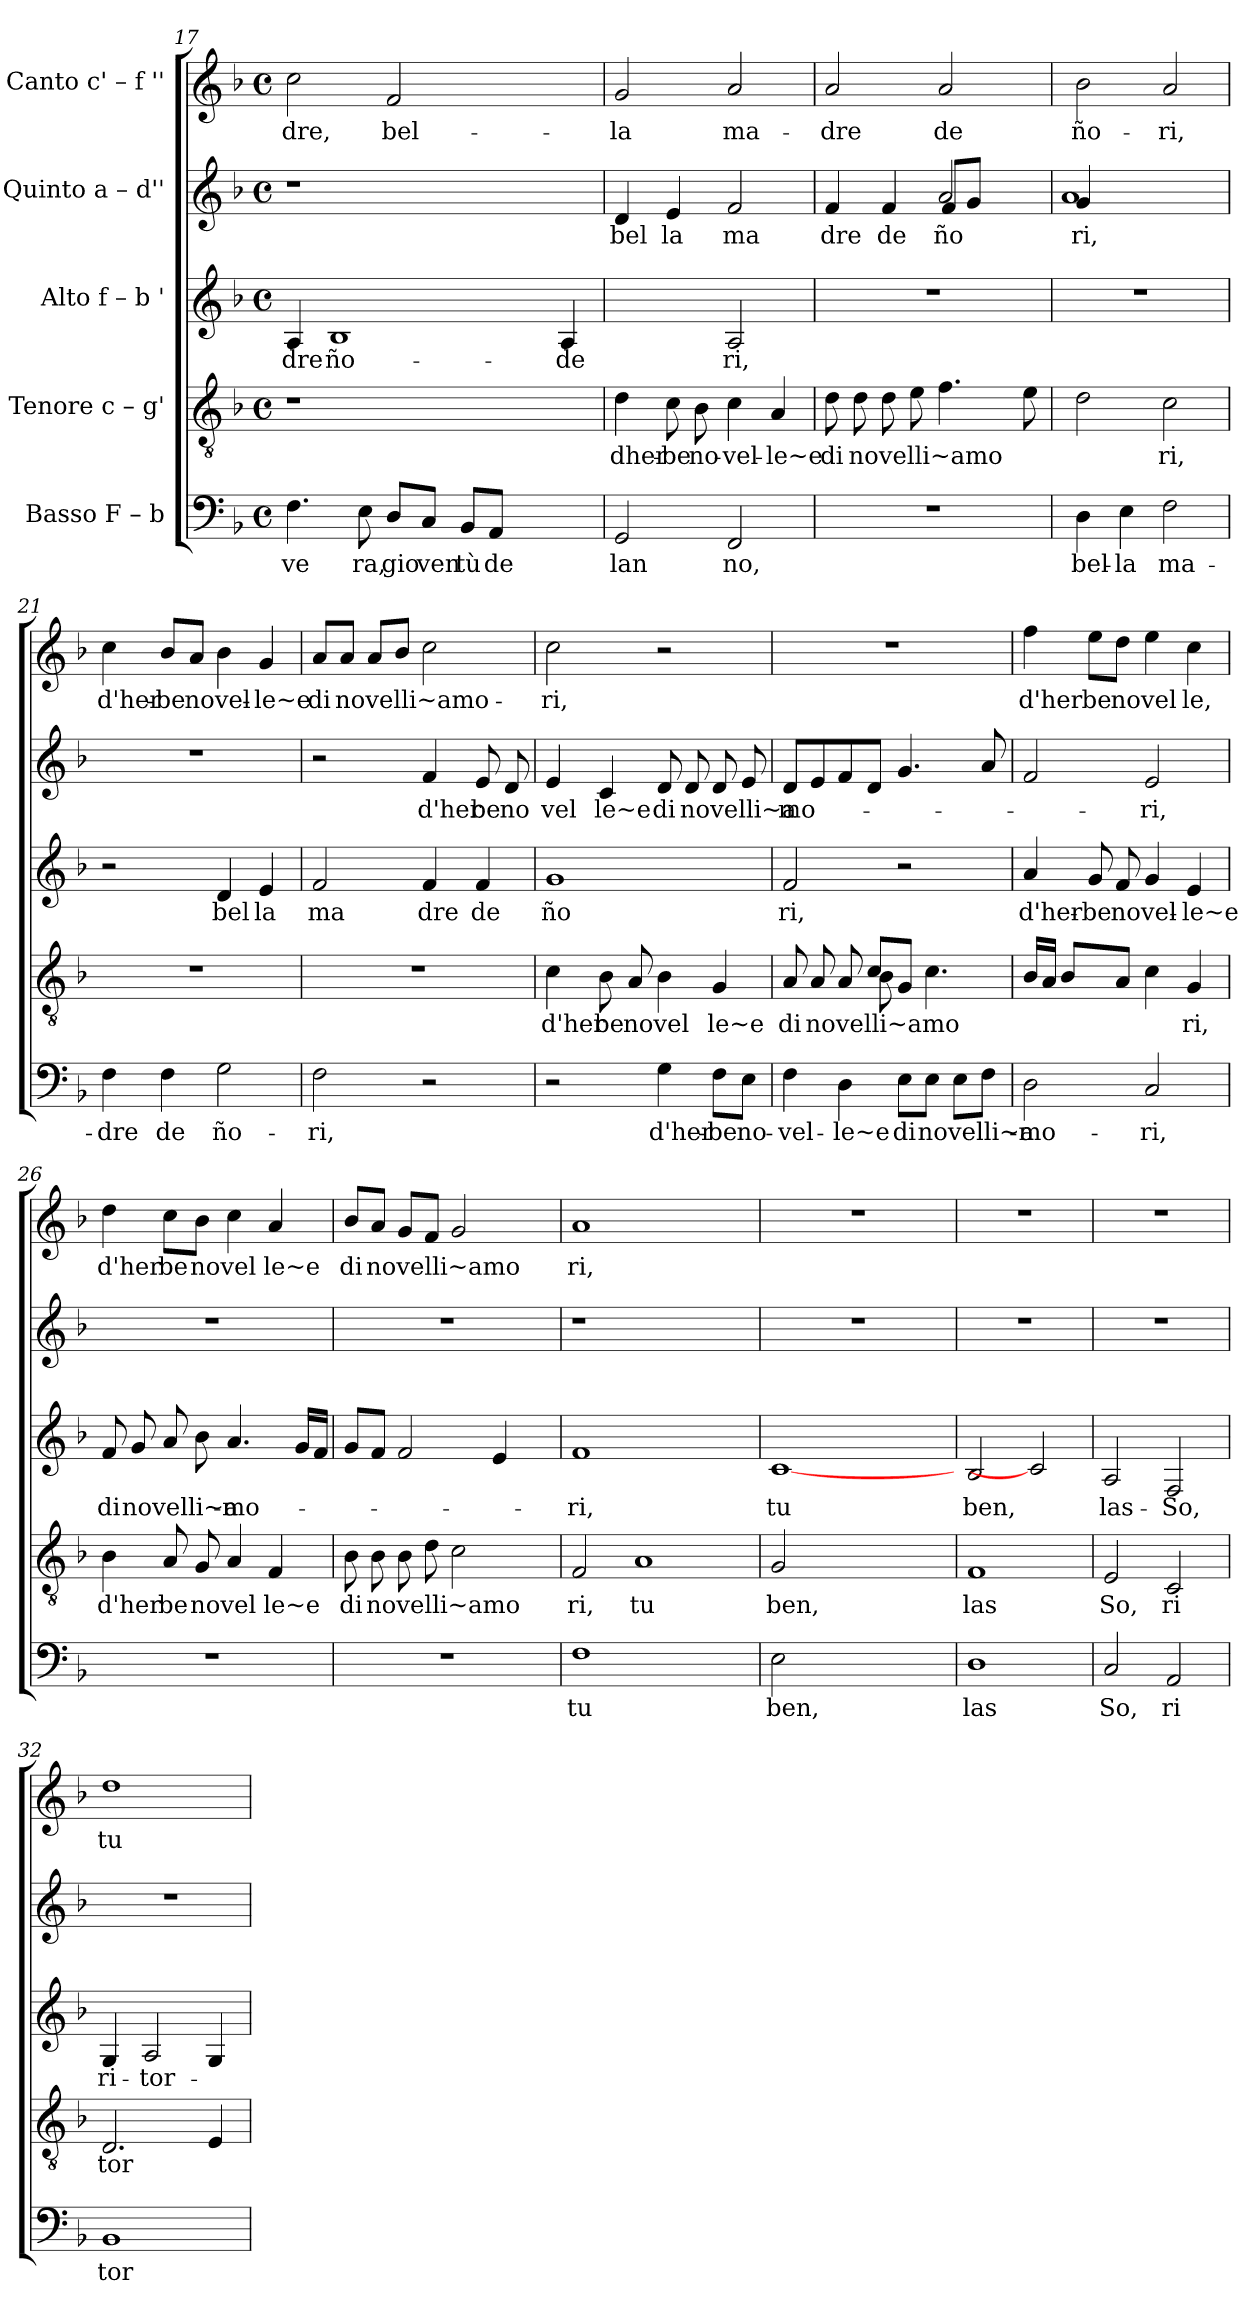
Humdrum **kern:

**kern	**text	**kern	**text	**kern	**text	**kern	**text	**kern	**text
*part5	*part5	*part4	*part4	*part3	*part3	*part2	*part2	*part1	*part1
*staff5	*staff5	*staff4	*staff4	*staff3	*staff3	*staff2	*staff2	*staff1	*staff1
*I"Basso  F – b	*	*I"Tenore  c – g'	*	*I"Alto  f – b '	*	*I"Quinto  a – d''	*	*I"Canto  c' – f ''	*
*clefF4	*	*clefGv2	*	*clefG2	*	*clefG2	*	*clefG2	*
*k[b-]	*	*k[b-]	*	*k[b-]	*	*k[b-]	*	*k[b-]	*
*F:	*	*F:	*	*F:	*	*F:	*	*F:	*
*M4/4	*	*M4/4	*	*M4/4	*	*M4/4	*	*M4/4	*
*met(c)	*	*met(c)	*	*met(c)	*	*met(c)	*	*met(c)	*
=17	=17	=17	=17	=17	=17	=17	=17	=17	=17
!	!LO:LY:b:cj	!	!	!	!LO:LY:b:cj	!	!	!	!LO:LY:b:cj
4.F\	ve	1r	.	4A/	-dre	1r	.	2cc\	-dre,
!	!	!	!	!	!LO:LY:b:cj	!	!	!	!
.	.	.	.	1B-	ño-	.	.	.	.
!	!LO:LY:b:cj	!	!	!	!	!	!	!	!
8E\	ra,	.	.	.	.	.	.	.	.
!	!LO:LY:b:cj	!	!	!	!	!	!	!	!LO:LY:b:cj
8D/L	gio	.	.	.	.	.	.	2f/	bel-
!	!LO:LY:b:cj	!	!	!	!	!	!	!	!
8C/J	ven	.	.	.	.	.	.	.	.
!	!LO:LY:b:cj	!	!	!	!	!	!	!	!
8BB-/L	tù	.	.	.	.	.	.	.	.
!	!LO:LY:b:cj	!	!	!	!	!	!	!	!
8AA/J	de	.	.	.	.	.	.	.	.
2ryy	.	2ryy	.	.	.	2ryy	.	2ryy	.
!	!	!	!	!	!LO:LY:b:cj	!	!	!	!
.	.	.	.	4A/	de	.	.	.	.
=18	=18	=18	=18	=18	=18	=18	=18	=18	=18
!	!LO:LY:b:cj	!	!LO:LY:b:cj	!	!	!	!LO:LY:b:cj	!	!LO:LY:b:cj
2GG/	lan	4d\	dher-	2ryy	.	4d/	bel	2g/	-la
!	!	!	!LO:LY:b:cj	!	!	!	!LO:LY:b:cj	!	!
.	.	8c\	-be	.	.	4e/	la	.	.
!	!	!	!LO:LY:b:cj	!	!	!	!	!	!
.	.	8B-\	no-	.	.	.	.	.	.
!	!LO:LY:b:cj	!	!LO:LY:b:cj	!	!LO:LY:b:cj	!	!LO:LY:b:cj	!	!LO:LY:b:cj
2FF/	no,	4c\	-vel-	2A/	-ri,	2f/	ma	2a/	ma-
!	!	!	!LO:LY:b:cj	!	!	!	!	!	!
.	.	4A/	-le~e	.	.	.	.	.	.
!!LO:LB:g=z
=19	=19	=19	=19	=19	=19	=19	=19	=19	=19
!	!	!	!LO:LY:b:cj	!	!	!	!LO:LY:b:cj	!	!LO:LY:b:cj
*	*	*	*	*	*	*^	*	*	*
1r	.	8d\	di	1r	.	4f/	2ryy	dre	2a/	-dre
!	!	!	!LO:LY:b	!	!	!	!	!	!	!
.	.	8d\	novelli~amo	.	.	.	.	.	.	.
!	!	!	!	!	!	!	!	!LO:LY:b:cj	!	!
.	.	8d\	.	.	.	4f/	.	de	.	.
.	.	8e\	.	.	.	.	.	.	.	.
!	!	!	!	!	!	!	!	!LO:LY:b	!	!LO:LY:b:cj
.	.	4.f\	.	.	.	2a/	8f/L	ño	2a/	de
.	.	.	.	.	.	.	8g/J	.	.	.
.	.	.	.	.	.	.	4ryy	.	.	.
.	.	8e\	.	.	.	.	.	.	.	.
=20	=20	=20	=20	=20	=20	=20	=20	=20	=20	=20
!	!LO:LY:b:cj	!	!	!	!	!	!	!LO:LY:b:cj	!	!LO:LY:b:cj
4D\	bel-	2d\	.	1r	.	4g/	1a	ri,	2b-\	ño-
!	!LO:LY:b:cj	!	!	!	!	!	!	!	!	!
4E\	-la	.	.	.	.	2.ryy	.	.	.	.
!	!LO:LY:b:cj	!	!LO:LY:b:cj	!	!	!	!	!	!	!LO:LY:b:cj
2F\	ma-	2c\	ri,	.	.	.	.	.	2a/	-ri,
*	*	*	*	*	*	*v	*v	*	*	*
=21	=21	=21	=21	=21	=21	=21	=21	=21	=21
!	!LO:LY:b:cj	!	!	!	!	!	!	!	!LO:LY:b:cj
4F\	-dre	1r	.	2r	.	1r	.	4cc\	d'her-
!	!LO:LY:b:cj	!	!	!	!	!	!	!	!LO:LY:b:cj
4F\	de	.	.	.	.	.	.	8b-/L	-be
!	!	!	!	!	!	!	!	!	!LO:LY:b
.	.	.	.	.	.	.	.	8a/J	novel-
!	!LO:LY:b:cj	!	!	!	!LO:LY:b:cj	!	!	!	!
2G\	ño-	.	.	4d/	bel	.	.	4b-\	.
!	!	!	!	!	!LO:LY:b:cj	!	!	!	!LO:LY:b:cj
.	.	.	.	4e/	la	.	.	4g/	-le~e
=22	=22	=22	=22	=22	=22	=22	=22	=22	=22
!	!LO:LY:b:cj	!	!	!	!LO:LY:b:cj	!	!	!	!LO:LY:b:cj
2F\	-ri,	1r	.	2f/	ma	2r	.	8a/L	di
!	!	!	!	!	!	!	!	!	!LO:LY:b
.	.	.	.	.	.	.	.	8a/J	novelli~amo-
.	.	.	.	.	.	.	.	8a/L	.
.	.	.	.	.	.	.	.	8b-/J	.
!	!	!	!	!	!LO:LY:b:cj	!	!LO:LY:b:cj	!	!
2r	.	.	.	4f/	dre	4f/	d'her	2cc\	.
!	!	!	!	!	!LO:LY:b:cj	!	!LO:LY:b:cj	!	!
.	.	.	.	4f/	de	8e/	be	.	.
!	!	!	!	!	!	!	!LO:LY:b:cj	!	!
.	.	.	.	.	.	8d/	no	.	.
=23	=23	=23	=23	=23	=23	=23	=23	=23	=23
!	!	!	!LO:LY:b:cj	!	!LO:LY:b:cj	!	!LO:LY:b:cj	!	!LO:LY:b:cj
2r	.	4c\	d'her	1g	ño	4e/	vel	2cc\	-ri,
!	!	!	!LO:LY:b:cj	!	!	!	!LO:LY:b:cj	!	!
.	.	8B-\	be	.	.	4c/	le~e	.	.
!	!	!	!LO:LY:b	!	!	!	!	!	!
.	.	8A/	novel	.	.	.	.	.	.
!	!LO:LY:b:cj	!	!	!	!	!	!LO:LY:b:cj	!	!
4G\	d'her-	4B-\	.	.	.	8d/	di	2r	.
!	!	!	!	!	!	!	!LO:LY:b	!	!
.	.	.	.	.	.	8d/	novelli~a	.	.
!	!LO:LY:b:cj	!	!LO:LY:b:cj	!	!	!	!	!	!
8F\L	-be	4G/	le~e	.	.	8d/	.	.	.
!	!LO:LY:b:cj	!	!	!	!	!	!	!	!
8E\J	no-	.	.	.	.	8e/	.	.	.
!!LO:LB:g=z
=24	=24	=24	=24	=24	=24	=24	=24	=24	=24
!	!LO:LY:b:cj	!	!LO:LY:b:cj	!	!LO:LY:b:cj	!	!LO:LY:b	!	!
*	*	*^	*	*	*	*	*	*	*
4F\	-vel-	8A/	4.ryy	di	2f/	ri,	8d/L	mo-	1r	.
!	!	!	!	!LO:LY:b	!	!	!	!	!	!
.	.	8A/	.	novelli~amo	.	.	8e/	.	.	.
!	!LO:LY:b:cj	!	!	!	!	!	!	!	!	!
4D\	-le~e	8A/	.	.	.	.	8f/	.	.	.
.	.	8c/L	8B-\	.	.	.	8d/J	.	.	.
!	!LO:LY:b:cj	!	!	!	!	!	!	!	!	!
8E\L	di	8G/J	8ryy	.	2r	.	4.g/	.	.	.
!	!LO:LY:b	!	!	!	!	!	!	!	!	!
8E\J	novelli~a-	4.ryy	4.c\	.	.	.	.	.	.	.
8E\L	.	.	.	.	.	.	.	.	.	.
8F\J	.	.	.	.	.	.	8a/	.	.	.
*	*	*v	*v	*	*	*	*	*	*	*
=25	=25	=25	=25	=25	=25	=25	=25	=25	=25
!	!LO:LY:b:cj	!	!	!	!LO:LY:b:cj	!	!	!	!LO:LY:b:cj
2D\	-mo-	16B-/L	.	4a/	d'her-	2f/	.	4ff\	d'her
.	.	16A/J	.	.	.	.	.	.	.
.	.	8B-/L	.	.	.	.	.	.	.
!	!	!	!	!	!LO:LY:b:cj	!	!	!	!LO:LY:b:cj
.	.	8ryy	.	8g/	-be	.	.	8ee\L	be
!	!	!	!	!	!LO:LY:b	!	!	!	!LO:LY:b
.	.	8A/J	.	8f/	novel-	.	.	8dd\J	novel
!	!LO:LY:b:cj	!	!	!	!	!	!LO:LY:b:cj	!	!
2C/	-ri,	4c\	.	4g/	.	2e/	-ri,	4ee\	.
!	!	!	!LO:LY:b:cj	!	!LO:LY:b:cj	!	!	!	!LO:LY:b:cj
.	.	4G/	ri,	4e/	-le~e	.	.	4cc\	le,
=26	=26	=26	=26	=26	=26	=26	=26	=26	=26
!	!	!	!LO:LY:b:cj	!	!LO:LY:b:cj	!	!	!	!LO:LY:b:cj
1r	.	4B-\	d'her	8f/	di	1r	.	4dd\	d'her
!	!	!	!	!	!LO:LY:b	!	!	!	!
.	.	.	.	8g/	novelli~a-	.	.	.	.
!	!	!	!LO:LY:b:cj	!	!	!	!	!	!LO:LY:b:cj
.	.	8A/	be	8a/	.	.	.	8cc\L	be
!	!	!	!LO:LY:b	!	!	!	!	!	!LO:LY:b
.	.	8G/	novel	8b-\	.	.	.	8b-\J	novel
!	!	!	!	!	!LO:LY:b	!	!	!	!
.	.	4A/	.	4.a/	-mo-	.	.	4cc\	.
!	!	!	!LO:LY:b:cj	!	!	!	!	!	!LO:LY:b:cj
.	.	4F/	le~e	.	.	.	.	4a/	le~e
.	.	.	.	16g/L	.	.	.	.	.
.	.	.	.	16f/J	.	.	.	.	.
=27	=27	=27	=27	=27	=27	=27	=27	=27	=27
!	!	!	!LO:LY:b:cj	!	!	!	!	!	!LO:LY:b:cj
1r	.	8B-\	di	8g/L	.	1r	.	8b-/L	di
!	!	!	!LO:LY:b	!	!	!	!	!	!LO:LY:b
.	.	8B-\	novelli~amo	8f/J	.	.	.	8a/J	novelli~amo
.	.	8B-\	.	2f/	.	.	.	8g/L	.
.	.	8d\	.	.	.	.	.	8f/J	.
.	.	2c\	.	.	.	.	.	2g/	.
.	.	.	.	4e/	.	.	.	.	.
=28	=28	=28	=28	=28	=28	=28	=28	=28	=28
!	!LO:LY:b:cj	!	!LO:LY:b:cj	!	!LO:LY:b:cj	!	!	!	!LO:LY:b:cj
1F	tu	2F/	ri,	1f	-ri,	1r	.	1a	ri,
!	!	!	!LO:LY:b:cj	!	!	!	!	!	!
.	.	1A	tu	.	.	.	.	.	.
2ryy	.	.	.	2ryy	.	2ryy	.	2ryy	.
!!LO:PB:g=z
=29	=29	=29	=29	=29	=29	=29	=29	=29	=29
!	!LO:LY:b:cj	!	!LO:LY:b:cj	!	!LO:LY:b:cj	!	!	!	!
*^	*	*	*	*	*	*	*	*	*
2E\	16ryy	ben,	2G/	ben,	[1c	tu	1r	.	1r	.
.	64ryy	.	.	.	.	.	.	.	.	.
.	2ryy	.	.	.	.	.	.	.	.	.
2ryy	.	.	2ryy	.	.	.	.	.	.	.
.	4ryy	.	.	.	.	.	.	.	.	.
.	8ryy	.	.	.	.	.	.	.	.	.
.	32.ryy	.	.	.	.	.	.	.	.	.
=30	=30	=30	=30	=30	=30	=30	=30	=30	=30	=30
!	!	!LO:LY:b:cj	!	!LO:LY:b:cj	!	!LO:LY:b:cj	!	!	!	!
*v	*v	*	*	*	*	*	*	*	*	*
1D	las	1F	las	2B-/	ben,	1r	.	1r	.
.	.	.	.	2c]	.	.	.	.	.
=31	=31	=31	=31	=31	=31	=31	=31	=31	=31
!	!LO:LY:b:cj	!	!LO:LY:b:cj	!	!LO:LY:b:cj	!	!	!	!
2C/	So,	2E/	So,	2A/	las-	1r	.	1r	.
!	!LO:LY:b:cj	!	!LO:LY:b:cj	!	!LO:LY:b:cj	!	!	!	!
2AA/	ri	2C/	ri	2F/	-So,	.	.	.	.
=32	=32	=32	=32	=32	=32	=32	=32	=32	=32
!	!LO:LY:b:cj	!	!LO:LY:b	!	!LO:LY:b:cj	!	!	!	!LO:LY:b:cj
1BB-	tor	2.D/	tor	4G/	ri-	1r	.	1dd	tu
!	!	!	!	!	!LO:LY:b	!	!	!	!
.	.	.	.	2A/	-tor-	.	.	.	.
.	.	4E/	.	4G/	.	.	.	.	.
=	=	=	=	=	=	=	=	=	=
*-	*-	*-	*-	*-	*-	*-	*-	*-	*-
